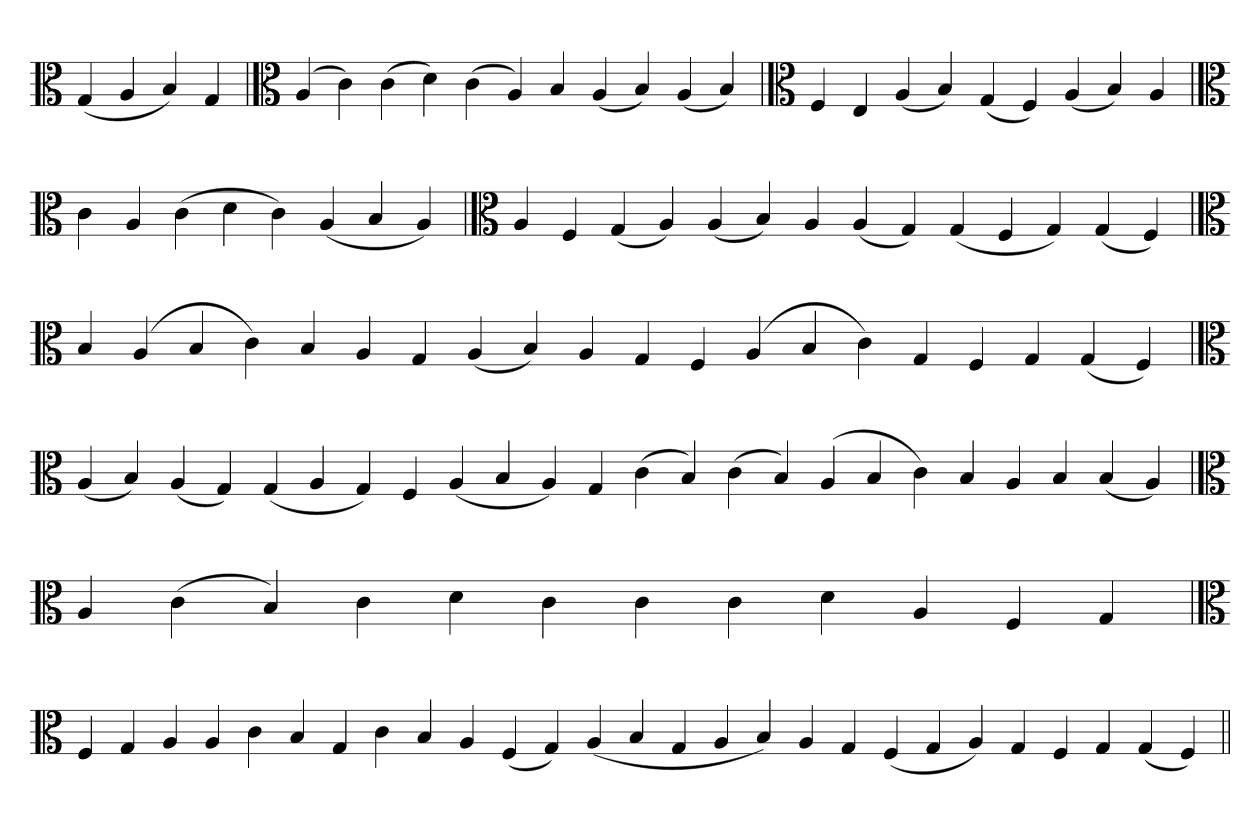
**kern
*part1
*staff1
*clefC3
=
(4G
4A
4B)
4G
='
*clefC3
(4A
4c)
(4c
4d)
(4c
4A)
4B
(4A
4B)
(4A
4B)
=`
*clefC3
4F
4E
(4A
4B)
(4G
4F)
(4A
4B)
4A
=
*clefC3
4c
4A
(4c
4d
4c)
(4A
4B
4A)
=`
*clefC3
4A
4F
(4G
4A)
(4A
4B)
4A
(4A
4G)
(4G
4F
4G)
(4G
4F)
='
*clefC3
4B
(4A
4B
4c)
4B
4A
4G
(4A
4B)
4A
4G
4F
(4A
4B
4c)
4G
4F
4G
(4G
4F)
=
*clefC3
(4A
4B)
(4A
4G)
(4G
4A
4G)
4F
(4A
4B
4A)
4G
(4c
4B)
(4c
4B)
(4A
4B
4c)
4B
4A
4B
(4B
4A)
='
*clefC3
4A
(4c
4B)
4c
4d
4c
4c
4c
4d
4A
4F
4G
=`
*clefC3
4F
4G
4A
4A
4c
4B
4G
4c
4B
4A
(4F
4G)
(4A
4B
4G
4A
4B)
4A
4G
(4F
4G
4A)
4G
4F
4G
(4G
4F)
=||
*-
